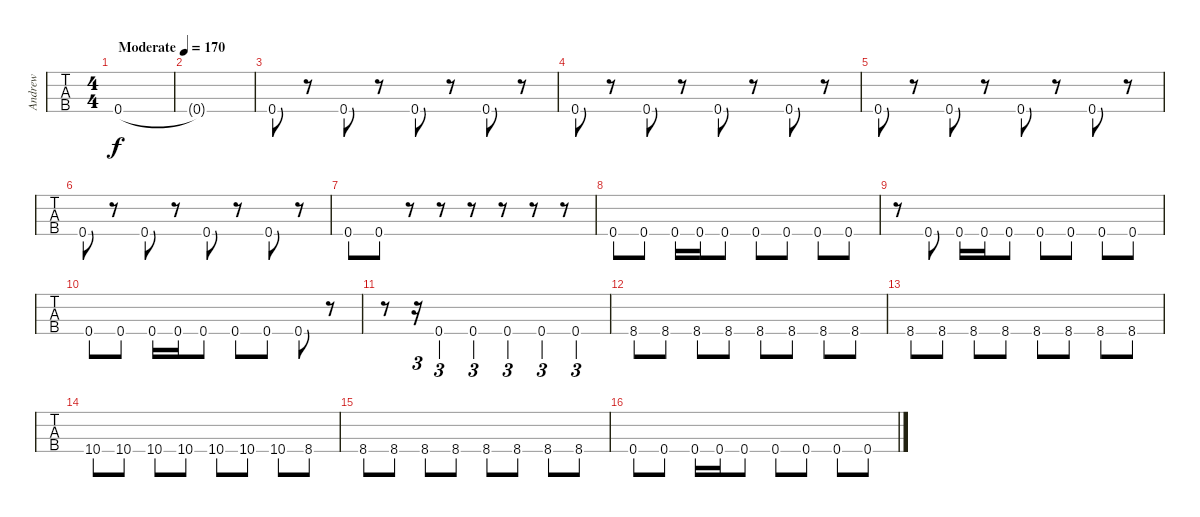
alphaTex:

\track ("Andrew" "Andrew") {instrument electricbasspick}
\staff {tabs}
\tuning (G2 D2 A1 D1) {hide}
\ts (4 4)
\tempo (170 "Moderate")
\clef f4
\ks c
0.4.1{dy f instrument electricbasspick} |
0.4{t}.1 |
0.4.8 r.8 0.4.8 r.8 0.4.8 r.8 0.4.8 r.8 |
0.4.8 r.8 0.4.8 r.8 0.4.8 r.8 0.4.8 r.8 |
0.4.8 r.8 0.4.8 r.8 0.4.8 r.8 0.4.8 r.8 |
0.4.8 r.8 0.4.8 r.8 0.4.8 r.8 0.4.8 r.8 |
0.4.8 0.4.8 r.8 r.8 r.8 r.8 r.8 r.8 |
0.4.8 0.4.8 0.4.16 0.4.16 0.4.8 0.4.8 0.4.8 0.4.8 0.4.8 |
r.8 0.4.8 0.4.16 0.4.16 0.4.8 0.4.8 0.4.8 0.4.8 0.4.8 |
0.4.8 0.4.8 0.4.16 0.4.16 0.4.8 0.4.8 0.4.8 0.4.8 r.8 |
r.8 r.16{tu (3 2)} 0.4.4{tu (3 2)} 0.4.4{tu (3 2)} 0.4.4{tu (3 2)} 0.4.4{tu (3 2)} 0.4.4{tu (3 2)} |
8.4.8 8.4.8 8.4.8 8.4.8 8.4.8 8.4.8 8.4.8 8.4.8 |
8.4.8 8.4.8 8.4.8 8.4.8 8.4.8 8.4.8 8.4.8 8.4.8 |
10.4.8 10.4.8 10.4.8 10.4.8 10.4.8 10.4.8 10.4.8 8.4.8 |
8.4.8 8.4.8 8.4.8 8.4.8 8.4.8 8.4.8 8.4.8 8.4.8 |
0.4.8 0.4.8 0.4.16 0.4.16 0.4.8 0.4.8 0.4.8 0.4.8 0.4.8
